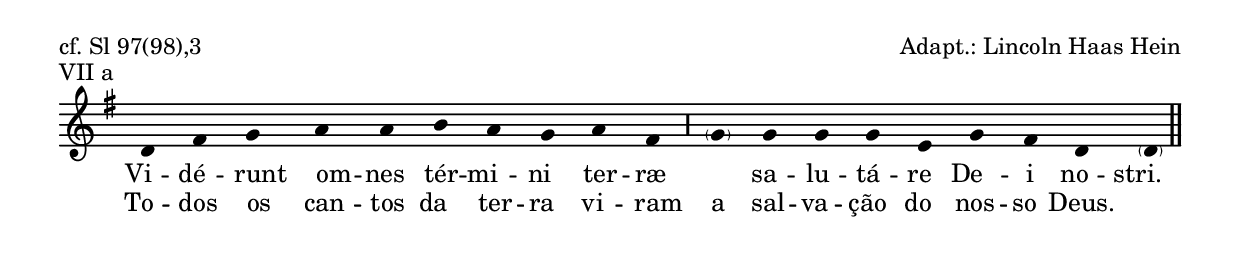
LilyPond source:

\version "2.24.1"

\include "gregorian.ly"
\include "../../../modules/lilypond/neums.ily"
\include "../../../modules/lilypond/layout.ily"
\include "../../../modules/lilypond/lyrics.ily"
\include "../../../modules/lilypond/symbols.ily"

antiphonChant = \relative c'' {
  \AntiphonSignature
  \key c \major
  \C g b c d d e d c d b
  \divisioMaior
  \Cp c c c c a c b g \Cp g
  \finalis
}

antiphonLyrics = \lyricmode {
  Vi -- dé -- runt om -- nes tér -- mi -- ni ter -- ræ
  _ sa -- lu -- tá -- re De -- i no -- stri.
}

antiphonLyricsPt = \lyricmode {

  To -- dos os can -- tos da ter -- ra vi -- ram
  a sal -- va -- ção do nos -- so Deus.
}

\GregorianTranscriptionLayout

\header {
  meter = "cf. Sl 97(98),3"
  arranger = "Adapt.: Lincoln Haas Hein"
}

\score {
  \header {
    piece = "VII a"
  }

  \new GregorianTranscriptionStaff <<
    \new GregorianTranscriptionVoice = "antiphon" {
      \transpose c g, \antiphonChant
    }

    \new GregorianTranscriptionLyrics \lyricsto "antiphon" \antiphonLyrics
    \new GregorianTranscriptionLyrics \lyricsto "antiphon" \antiphonLyricsPt
  >>
}